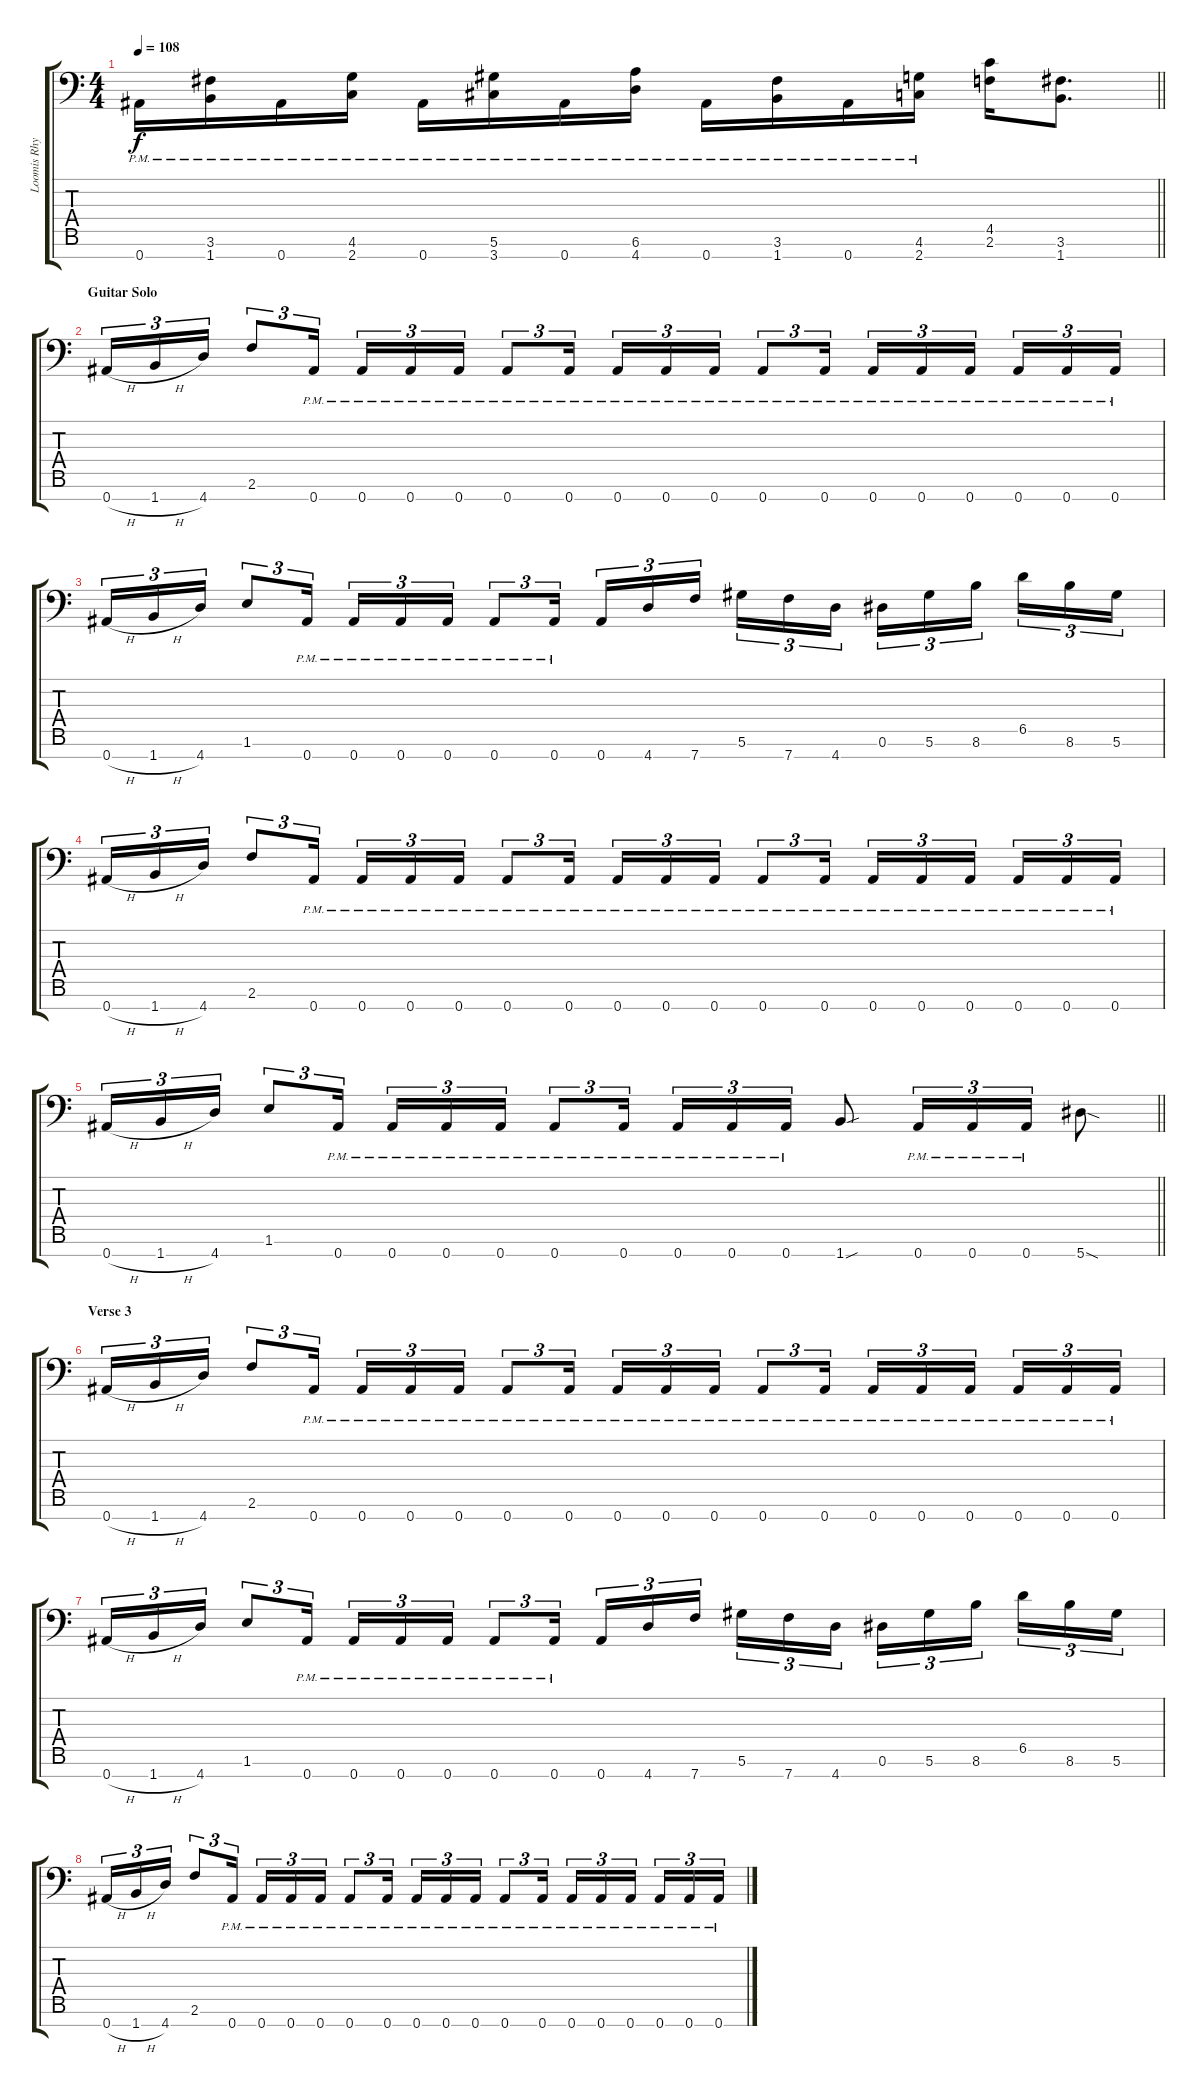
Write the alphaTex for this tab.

\track ("Loomis Rhythm 2" "Loomis Rhy") {instrument overdrivenguitar}
\staff {score tabs}
\tuning (Eb4 Bb3 Gb3 Db3 Ab2 Eb2 Bb1) {hide}
\ts (4 4)
\tempo 108
\clef f4
\barLineRight lightlight
\ks c
0.7{pm}.16{dy f} (3.6{pm} 1.7{pm}).16 0.7{pm}.16 (4.6{pm} 2.7{pm}).16 0.7{pm}.16 (5.6{pm} 3.7{pm}).16 0.7{pm}.16 (6.6{pm} 4.7{pm}).16 0.7{pm}.16 (3.6{pm} 1.7{pm}).16 0.7{pm}.16 (4.6{pm} 2.7{pm}).16 (4.5 2.6).16 (3.6 1.7).8{d} |
\section ("" "Guitar Solo")
0.7{h}.16{tu (3 2)} 1.7{h}.16{tu (3 2)} 4.7.16{tu (3 2)} 2.6.8{tu (3 2)} 0.7{pm}.16{tu (3 2)} 0.7{pm}.16{tu (3 2)} 0.7{pm}.16{tu (3 2)} 0.7{pm}.16{tu (3 2)} 0.7{pm}.8{tu (3 2)} 0.7{pm}.16{tu (3 2)} 0.7{pm}.16{tu (3 2)} 0.7{pm}.16{tu (3 2)} 0.7{pm}.16{tu (3 2)} 0.7{pm}.8{tu (3 2)} 0.7{pm}.16{tu (3 2)} 0.7{pm}.16{tu (3 2)} 0.7{pm}.16{tu (3 2)} 0.7{pm}.16{tu (3 2) beam splitsecondary} 0.7{pm}.16{tu (3 2)} 0.7{pm}.16{tu (3 2)} 0.7{pm}.16{tu (3 2)} |
0.7{h}.16{tu (3 2)} 1.7{h}.16{tu (3 2)} 4.7.16{tu (3 2)} 1.6.8{tu (3 2)} 0.7{pm}.16{tu (3 2)} 0.7{pm}.16{tu (3 2)} 0.7{pm}.16{tu (3 2)} 0.7{pm}.16{tu (3 2)} 0.7{pm}.8{tu (3 2)} 0.7{pm}.16{tu (3 2)} 0.7.16{tu (3 2)} 4.7.16{tu (3 2)} 7.7.16{tu (3 2) beam splitsecondary} 5.6.16{tu (3 2)} 7.7.16{tu (3 2)} 4.7.16{tu (3 2)} 0.6.16{tu (3 2)} 5.6.16{tu (3 2)} 8.6.16{tu (3 2) beam splitsecondary} 6.5.16{tu (3 2)} 8.6.16{tu (3 2)} 5.6.16{tu (3 2)} |
0.7{h}.16{tu (3 2)} 1.7{h}.16{tu (3 2)} 4.7.16{tu (3 2)} 2.6.8{tu (3 2)} 0.7{pm}.16{tu (3 2)} 0.7{pm}.16{tu (3 2)} 0.7{pm}.16{tu (3 2)} 0.7{pm}.16{tu (3 2)} 0.7{pm}.8{tu (3 2)} 0.7{pm}.16{tu (3 2)} 0.7{pm}.16{tu (3 2)} 0.7{pm}.16{tu (3 2)} 0.7{pm}.16{tu (3 2)} 0.7{pm}.8{tu (3 2)} 0.7{pm}.16{tu (3 2)} 0.7{pm}.16{tu (3 2)} 0.7{pm}.16{tu (3 2)} 0.7{pm}.16{tu (3 2) beam splitsecondary} 0.7{pm}.16{tu (3 2)} 0.7{pm}.16{tu (3 2)} 0.7{pm}.16{tu (3 2)} |
\barLineRight lightlight
0.7{h}.16{tu (3 2)} 1.7{h}.16{tu (3 2)} 4.7.16{tu (3 2)} 1.6.8{tu (3 2)} 0.7{pm}.16{tu (3 2)} 0.7{pm}.16{tu (3 2)} 0.7{pm}.16{tu (3 2)} 0.7{pm}.16{tu (3 2)} 0.7{pm}.8{tu (3 2)} 0.7{pm}.16{tu (3 2)} 0.7{pm}.16{tu (3 2)} 0.7{pm}.16{tu (3 2)} 0.7{pm}.16{tu (3 2)} 1.7{sou}.8 0.7{pm}.16{tu (3 2)} 0.7{pm}.16{tu (3 2)} 0.7{pm}.16{tu (3 2)} 5.7{sod}.8 |
\section ("" "Verse 3")
0.7{h}.16{tu (3 2)} 1.7{h}.16{tu (3 2)} 4.7.16{tu (3 2)} 2.6.8{tu (3 2)} 0.7{pm}.16{tu (3 2)} 0.7{pm}.16{tu (3 2)} 0.7{pm}.16{tu (3 2)} 0.7{pm}.16{tu (3 2)} 0.7{pm}.8{tu (3 2)} 0.7{pm}.16{tu (3 2)} 0.7{pm}.16{tu (3 2)} 0.7{pm}.16{tu (3 2)} 0.7{pm}.16{tu (3 2)} 0.7{pm}.8{tu (3 2)} 0.7{pm}.16{tu (3 2)} 0.7{pm}.16{tu (3 2)} 0.7{pm}.16{tu (3 2)} 0.7{pm}.16{tu (3 2) beam splitsecondary} 0.7{pm}.16{tu (3 2)} 0.7{pm}.16{tu (3 2)} 0.7{pm}.16{tu (3 2)} |
0.7{h}.16{tu (3 2)} 1.7{h}.16{tu (3 2)} 4.7.16{tu (3 2)} 1.6.8{tu (3 2)} 0.7{pm}.16{tu (3 2)} 0.7{pm}.16{tu (3 2)} 0.7{pm}.16{tu (3 2)} 0.7{pm}.16{tu (3 2)} 0.7{pm}.8{tu (3 2)} 0.7{pm}.16{tu (3 2)} 0.7.16{tu (3 2)} 4.7.16{tu (3 2)} 7.7.16{tu (3 2) beam splitsecondary} 5.6.16{tu (3 2)} 7.7.16{tu (3 2)} 4.7.16{tu (3 2)} 0.6.16{tu (3 2)} 5.6.16{tu (3 2)} 8.6.16{tu (3 2) beam splitsecondary} 6.5.16{tu (3 2)} 8.6.16{tu (3 2)} 5.6.16{tu (3 2)} |
0.7{h}.16{tu (3 2)} 1.7{h}.16{tu (3 2)} 4.7.16{tu (3 2)} 2.6.8{tu (3 2)} 0.7{pm}.16{tu (3 2)} 0.7{pm}.16{tu (3 2)} 0.7{pm}.16{tu (3 2)} 0.7{pm}.16{tu (3 2)} 0.7{pm}.8{tu (3 2)} 0.7{pm}.16{tu (3 2)} 0.7{pm}.16{tu (3 2)} 0.7{pm}.16{tu (3 2)} 0.7{pm}.16{tu (3 2)} 0.7{pm}.8{tu (3 2)} 0.7{pm}.16{tu (3 2)} 0.7{pm}.16{tu (3 2)} 0.7{pm}.16{tu (3 2)} 0.7{pm}.16{tu (3 2) beam splitsecondary} 0.7{pm}.16{tu (3 2)} 0.7{pm}.16{tu (3 2)} 0.7{pm}.16{tu (3 2)}
